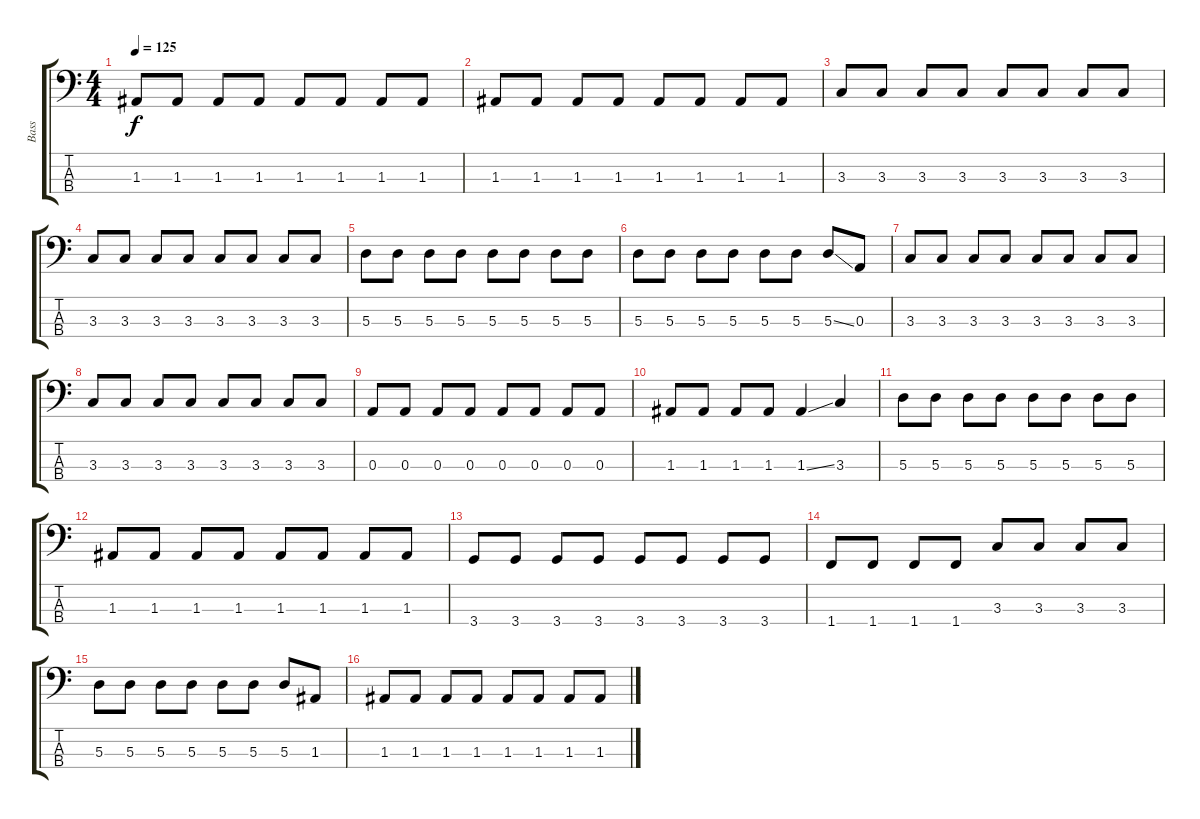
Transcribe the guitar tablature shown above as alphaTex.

\track ("Bass" "Bass") {instrument electricbasspick}
\staff {score tabs}
\tuning (G2 D2 A1 E1) {hide}
\ts (4 4)
\tempo 125
\clef f4
\ks c
1.3.8{dy f} 1.3.8 1.3.8 1.3.8 1.3.8 1.3.8 1.3.8 1.3.8 |
1.3.8 1.3.8 1.3.8 1.3.8 1.3.8 1.3.8 1.3.8 1.3.8 |
3.3.8 3.3.8 3.3.8 3.3.8 3.3.8 3.3.8 3.3.8 3.3.8 |
3.3.8 3.3.8 3.3.8 3.3.8 3.3.8 3.3.8 3.3.8 3.3.8 |
5.3.8 5.3.8 5.3.8 5.3.8 5.3.8 5.3.8 5.3.8 5.3.8 |
5.3.8 5.3.8 5.3.8 5.3.8 5.3.8 5.3.8 5.3{ss}.8 0.3.8 |
3.3.8 3.3.8 3.3.8 3.3.8 3.3.8 3.3.8 3.3.8 3.3.8 |
3.3.8 3.3.8 3.3.8 3.3.8 3.3.8 3.3.8 3.3.8 3.3.8 |
0.3.8 0.3.8 0.3.8 0.3.8 0.3.8 0.3.8 0.3.8 0.3.8 |
1.3.8 1.3.8 1.3.8 1.3.8 1.3{ss}.4 3.3.4 |
5.3.8 5.3.8 5.3.8 5.3.8 5.3.8 5.3.8 5.3.8 5.3.8 |
1.3.8 1.3.8 1.3.8 1.3.8 1.3.8 1.3.8 1.3.8 1.3.8 |
3.4.8 3.4.8 3.4.8 3.4.8 3.4.8 3.4.8 3.4.8 3.4.8 |
1.4.8 1.4.8 1.4.8 1.4.8 3.3.8 3.3.8 3.3.8 3.3.8 |
5.3.8 5.3.8 5.3.8 5.3.8 5.3.8 5.3.8 5.3.8 1.3.8 |
1.3.8 1.3.8 1.3.8 1.3.8 1.3.8 1.3.8 1.3.8 1.3.8
